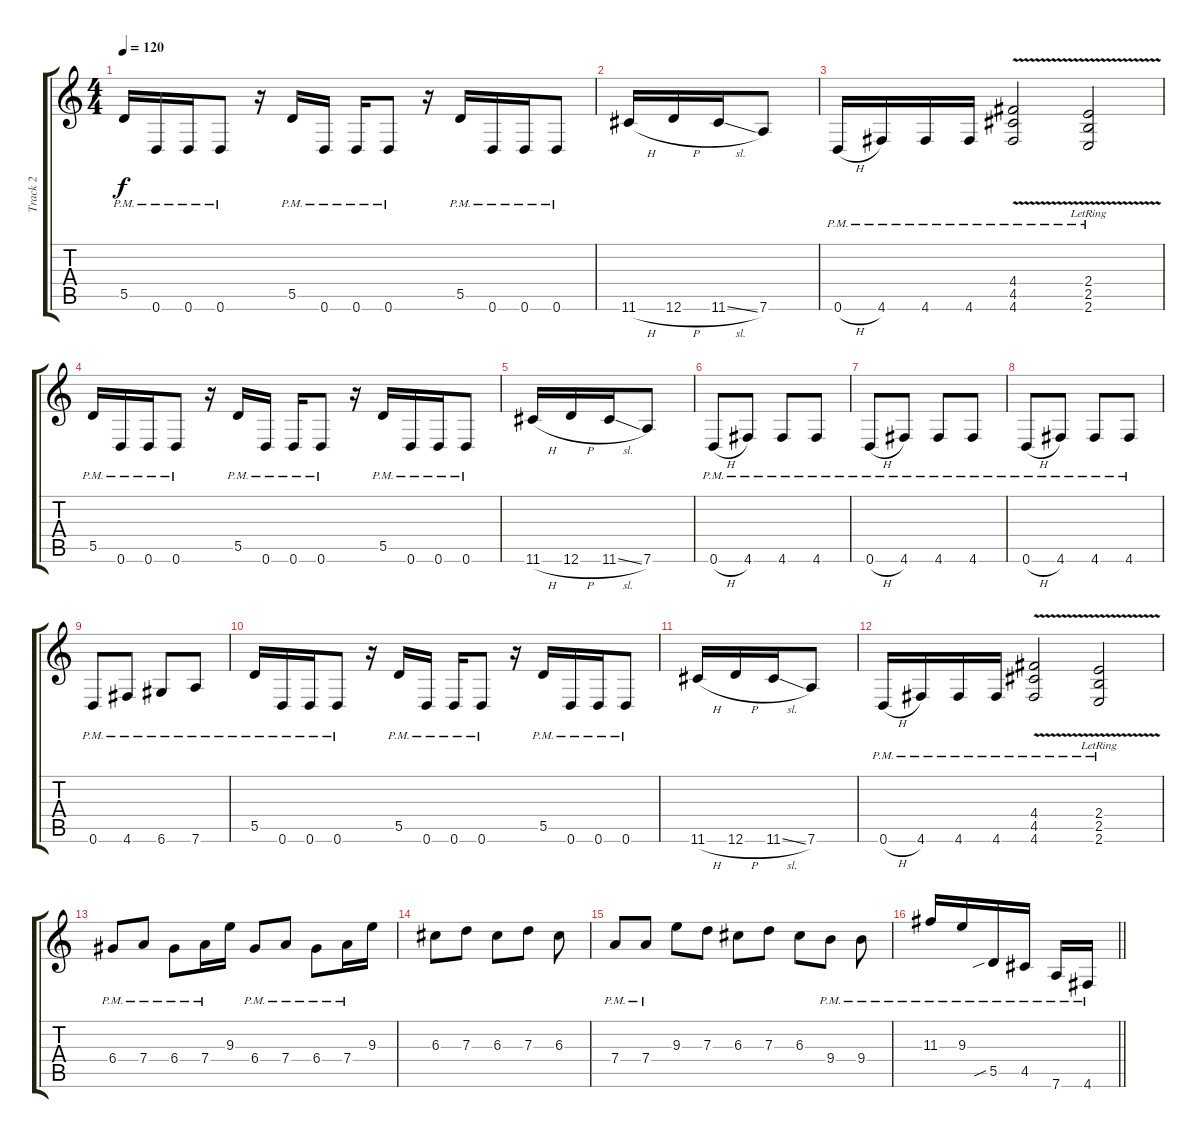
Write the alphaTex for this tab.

\track ("Track 2" "Track 2") {instrument distortionguitar}
\staff {score tabs}
\tuning (E4 B3 G3 D3 A2 D2) {hide}
\ts (4 4)
\tempo 120
\clef g2
\ks c
5.5{pm}.16{dy f} 0.6{pm}.16 0.6{pm}.16 0.6{pm}.8 r.16 5.5{pm}.16 0.6{pm}.16 0.6{pm}.16 0.6{pm}.8 r.16 5.5{pm}.16 0.6{pm}.16 0.6{pm}.16 0.6{pm}.8 |
11.6{h}.16 12.6{h}.16 11.6{sl}.16 7.6.8 |
0.6{h pm}.16 4.6{pm}.16 4.6{pm}.16 4.6{pm}.16 (4.4{v} 4.5 4.6{pm}).2 (2.4 2.5{lr} 2.6{v pm}).2 |
5.5{pm}.16 0.6{pm}.16 0.6{pm}.16 0.6{pm}.8 r.16 5.5{pm}.16 0.6{pm}.16 0.6{pm}.16 0.6{pm}.8 r.16 5.5{pm}.16 0.6{pm}.16 0.6{pm}.16 0.6{pm}.8 |
11.6{h}.16 12.6{h}.16 11.6{sl}.16 7.6.8 |
0.6{h pm}.8 4.6{pm}.8 4.6{pm}.8 4.6{pm}.8 |
0.6{h pm}.8 4.6{pm}.8 4.6{pm}.8 4.6{pm}.8 |
0.6{h pm}.8 4.6{pm}.8 4.6{pm}.8 4.6{pm}.8 |
0.6{pm}.8 4.6{pm}.8 6.6{pm}.8 7.6{pm}.8 |
5.5{pm}.16 0.6{pm}.16 0.6{pm}.16 0.6{pm}.8 r.16 5.5{pm}.16 0.6{pm}.16 0.6{pm}.16 0.6{pm}.8 r.16 5.5{pm}.16 0.6{pm}.16 0.6{pm}.16 0.6{pm}.8 |
11.6{h}.16 12.6{h}.16 11.6{sl}.16 7.6.8 |
0.6{h pm}.16 4.6{pm}.16 4.6{pm}.16 4.6{pm}.16 (4.4{v} 4.5 4.6{pm}).2 (2.4 2.5{lr} 2.6{v pm}).2 |
6.4{pm}.8 7.4{pm}.8 6.4{pm}.8 7.4{pm}.16 9.3.16 6.4{pm}.8 7.4{pm}.8 6.4{pm}.8 7.4{pm}.16 9.3.16 |
6.3.8 7.3.8 6.3.8 7.3.8 6.3.8 |
7.4{pm}.8 7.4{pm}.8 9.3.8 7.3.8 6.3.8 7.3.8 6.3.8 9.4{pm}.8 9.4{pm}.8 |
\barLineRight lightlight
11.3{pm}.16 9.3{pm}.16 5.5{sib pm}.16 4.5{pm}.16 7.6{pm}.16 4.6{pm}.16
